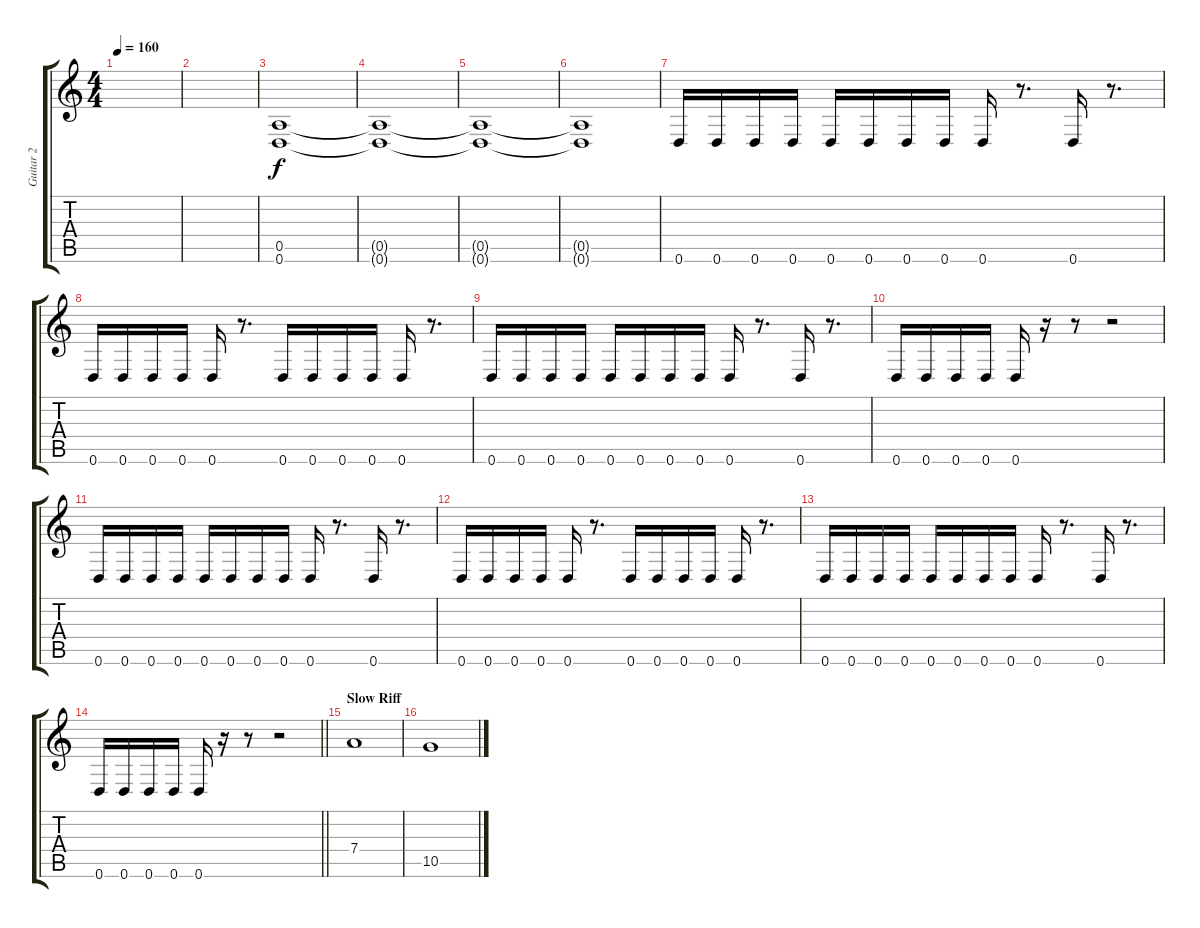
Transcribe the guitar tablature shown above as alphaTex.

\track ("Guitar 2" "Guitar 2") {instrument distortionguitar}
\staff {score tabs}
\tuning (E4 B3 G3 D3 A2 D2) {hide}
\ts (4 4)
\tempo 160
\clef g2
\ks c
|
|
(0.5 0.6).1 |
(0.5{t} 0.6{t}).1 |
(0.5{t} 0.6{t}).1 |
(0.5{t} 0.6{t}).1 |
0.6.16 0.6.16 0.6.16 0.6.16 0.6.16 0.6.16 0.6.16 0.6.16 0.6.16 r.8{d} 0.6.16 r.8{d} |
0.6.16 0.6.16 0.6.16 0.6.16 0.6.16 r.8{d} 0.6.16 0.6.16 0.6.16 0.6.16 0.6.16 r.8{d} |
0.6.16 0.6.16 0.6.16 0.6.16 0.6.16 0.6.16 0.6.16 0.6.16 0.6.16 r.8{d} 0.6.16 r.8{d} |
0.6.16 0.6.16 0.6.16 0.6.16 0.6.16 r.16 r.8 r.2 |
0.6.16 0.6.16 0.6.16 0.6.16 0.6.16 0.6.16 0.6.16 0.6.16 0.6.16 r.8{d} 0.6.16 r.8{d} |
0.6.16 0.6.16 0.6.16 0.6.16 0.6.16 r.8{d} 0.6.16 0.6.16 0.6.16 0.6.16 0.6.16 r.8{d} |
0.6.16 0.6.16 0.6.16 0.6.16 0.6.16 0.6.16 0.6.16 0.6.16 0.6.16 r.8{d} 0.6.16 r.8{d} |
\barLineRight lightlight
0.6.16 0.6.16 0.6.16 0.6.16 0.6.16 r.16 r.8 r.2 |
\section ("" "Slow Riff")
7.4.1 |
10.5.1
